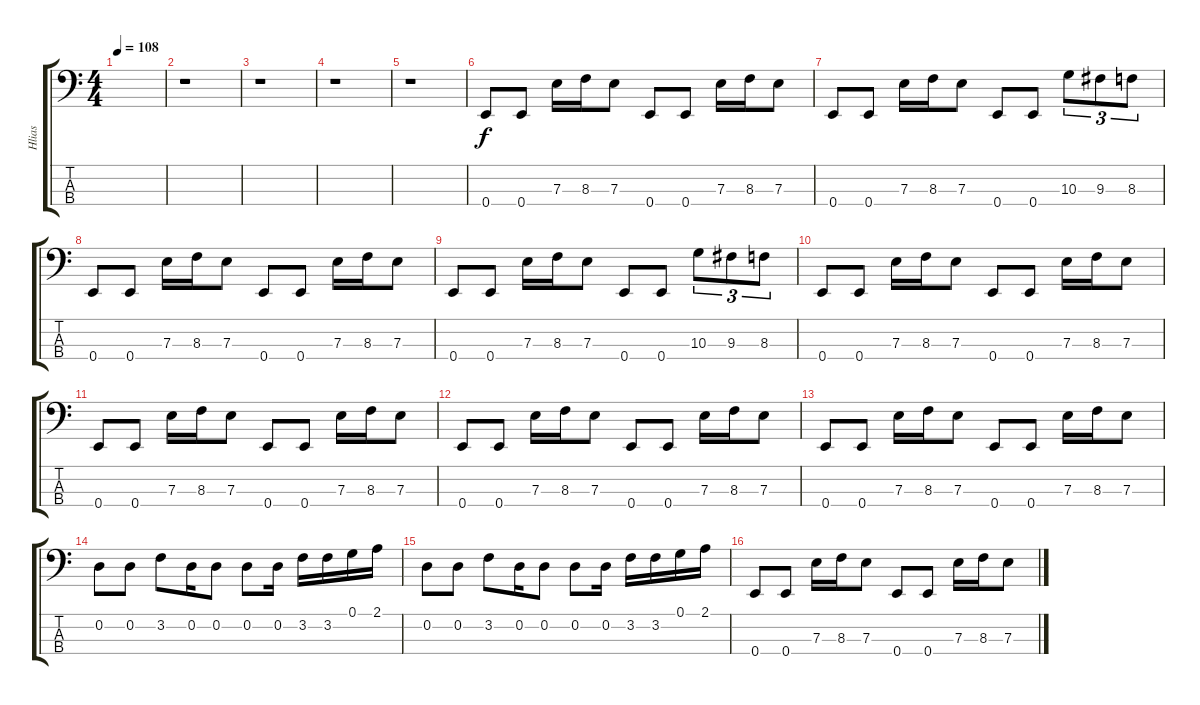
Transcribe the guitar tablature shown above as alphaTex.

\track ("Hlias" "Hlias") {instrument electricbasspick}
\staff {score tabs}
\tuning (G2 D2 A1 E1) {hide}
\ts (4 4)
\tempo 108
\clef f4
\ks c
|
r.1 |
r.1 |
r.1 |
r.1 |
0.4.8 0.4.8 7.3.16 8.3.16 7.3.8 0.4.8 0.4.8 7.3.16 8.3.16 7.3.8 |
0.4.8 0.4.8 7.3.16 8.3.16 7.3.8 0.4.8 0.4.8 10.3.8{tu (3 2)} 9.3.8{tu (3 2)} 8.3.8{tu (3 2)} |
0.4.8 0.4.8 7.3.16 8.3.16 7.3.8 0.4.8 0.4.8 7.3.16 8.3.16 7.3.8 |
0.4.8 0.4.8 7.3.16 8.3.16 7.3.8 0.4.8 0.4.8 10.3.8{tu (3 2)} 9.3.8{tu (3 2)} 8.3.8{tu (3 2)} |
0.4.8 0.4.8 7.3.16 8.3.16 7.3.8 0.4.8 0.4.8 7.3.16 8.3.16 7.3.8 |
0.4.8 0.4.8 7.3.16 8.3.16 7.3.8 0.4.8 0.4.8 7.3.16 8.3.16 7.3.8 |
0.4.8 0.4.8 7.3.16 8.3.16 7.3.8 0.4.8 0.4.8 7.3.16 8.3.16 7.3.8 |
0.4.8 0.4.8 7.3.16 8.3.16 7.3.8 0.4.8 0.4.8 7.3.16 8.3.16 7.3.8 |
0.2.8 0.2.8 3.2.8 0.2.16 0.2.8 0.2.8 0.2.16 3.2.16 3.2.16 0.1.16 2.1.16 |
0.2.8 0.2.8 3.2.8 0.2.16 0.2.8 0.2.8 0.2.16 3.2.16 3.2.16 0.1.16 2.1.16 |
0.4.8 0.4.8 7.3.16 8.3.16 7.3.8 0.4.8 0.4.8 7.3.16 8.3.16 7.3.8
